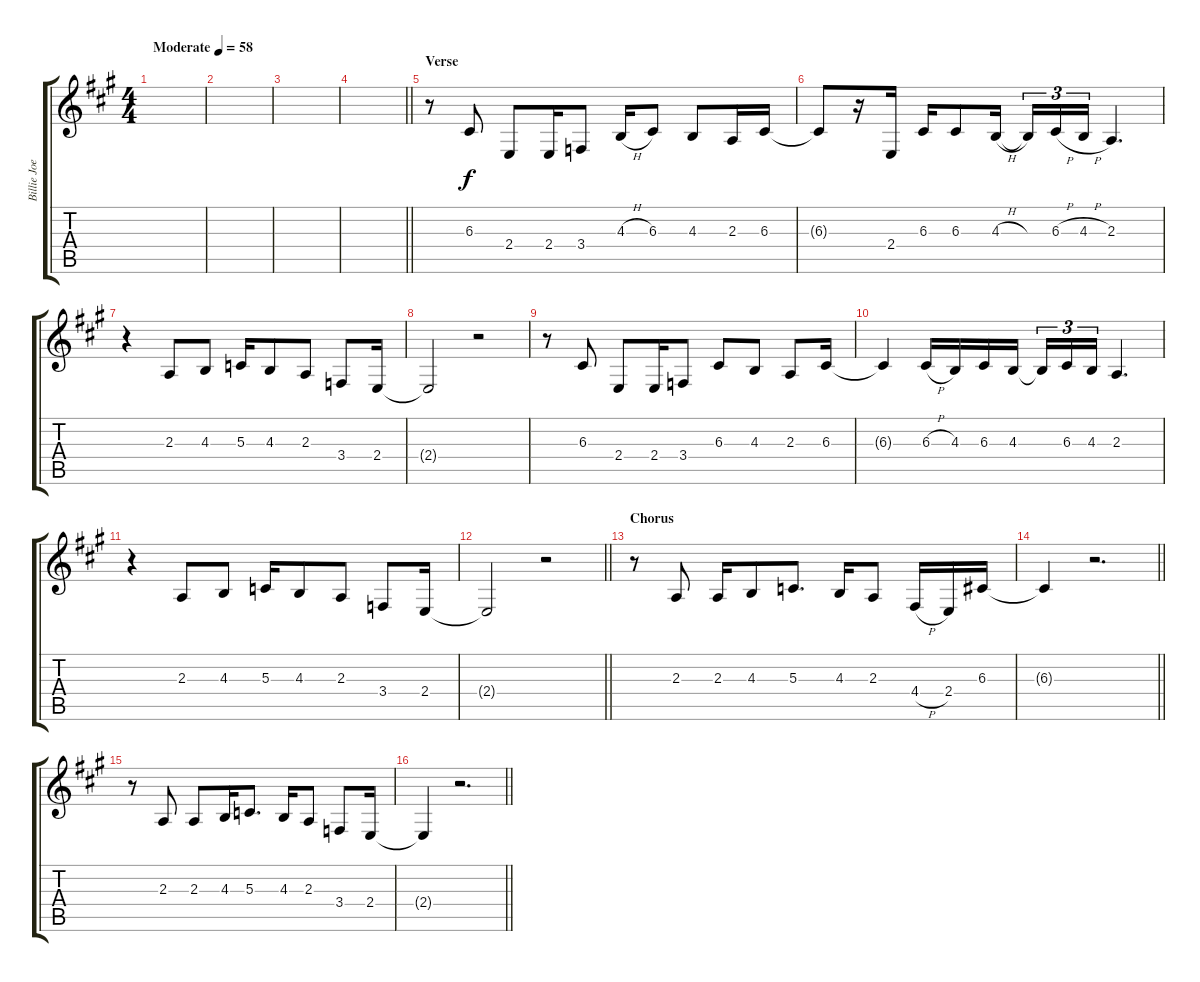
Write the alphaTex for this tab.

\track ("Billie Joe Vocals" "Billie Joe") {instrument lead2sawtooth}
\staff {score tabs}
\tuning (E4 B3 G3 D3 A2 E2) {hide}
\ts (4 4)
\tempo (58 "Moderate")
\clef g2
\ks a
|
|
|
\barLineRight lightlight
|
\section ("" "Verse")
r.8 6.3.8 2.4.8 2.4.16 3.4.8 4.3{h}.16 6.3.8 4.3.8 2.3.16 6.3.16 |
6.3{t}.8 r.16 2.4.16 6.3.16 6.3.8 4.3{h}.16 4.3{t}.16{tu (3 2)} 6.3{h}.16{tu (3 2)} 4.3{h}.16{tu (3 2)} 2.3.4{d} |
r.4 2.3.8 4.3.8 5.3.16 4.3.8 2.3.8 3.4.8 2.4.16 |
2.4{t}.2 r.2 |
r.8 6.3.8 2.4.8 2.4.16 3.4.8 6.3.8 4.3.8 2.3.8 6.3.16 |
6.3{t}.4 6.3{h}.16 4.3.16 6.3.16 4.3.16 4.3{t}.16{tu (3 2)} 6.3.16{tu (3 2)} 4.3.16{tu (3 2)} 2.3.4{d} |
r.4 2.3.8 4.3.8 5.3.16 4.3.8 2.3.8 3.4.8 2.4.16 |
\barLineRight lightlight
2.4{t}.2 r.2 |
\section ("" "Chorus")
r.8 2.3.8 2.3.16 4.3.8 5.3.8{d} 4.3.16 2.3.8 4.4{h}.16 2.4.16 6.3.16 |
\barLineRight lightlight
6.3{t}.4 r.2{d} |
r.8 2.3.8 2.3.8 4.3.16 5.3.8{d} 4.3.16 2.3.8 3.4.8 2.4.16 |
\barLineRight lightlight
2.4{t}.4 r.2{d}
